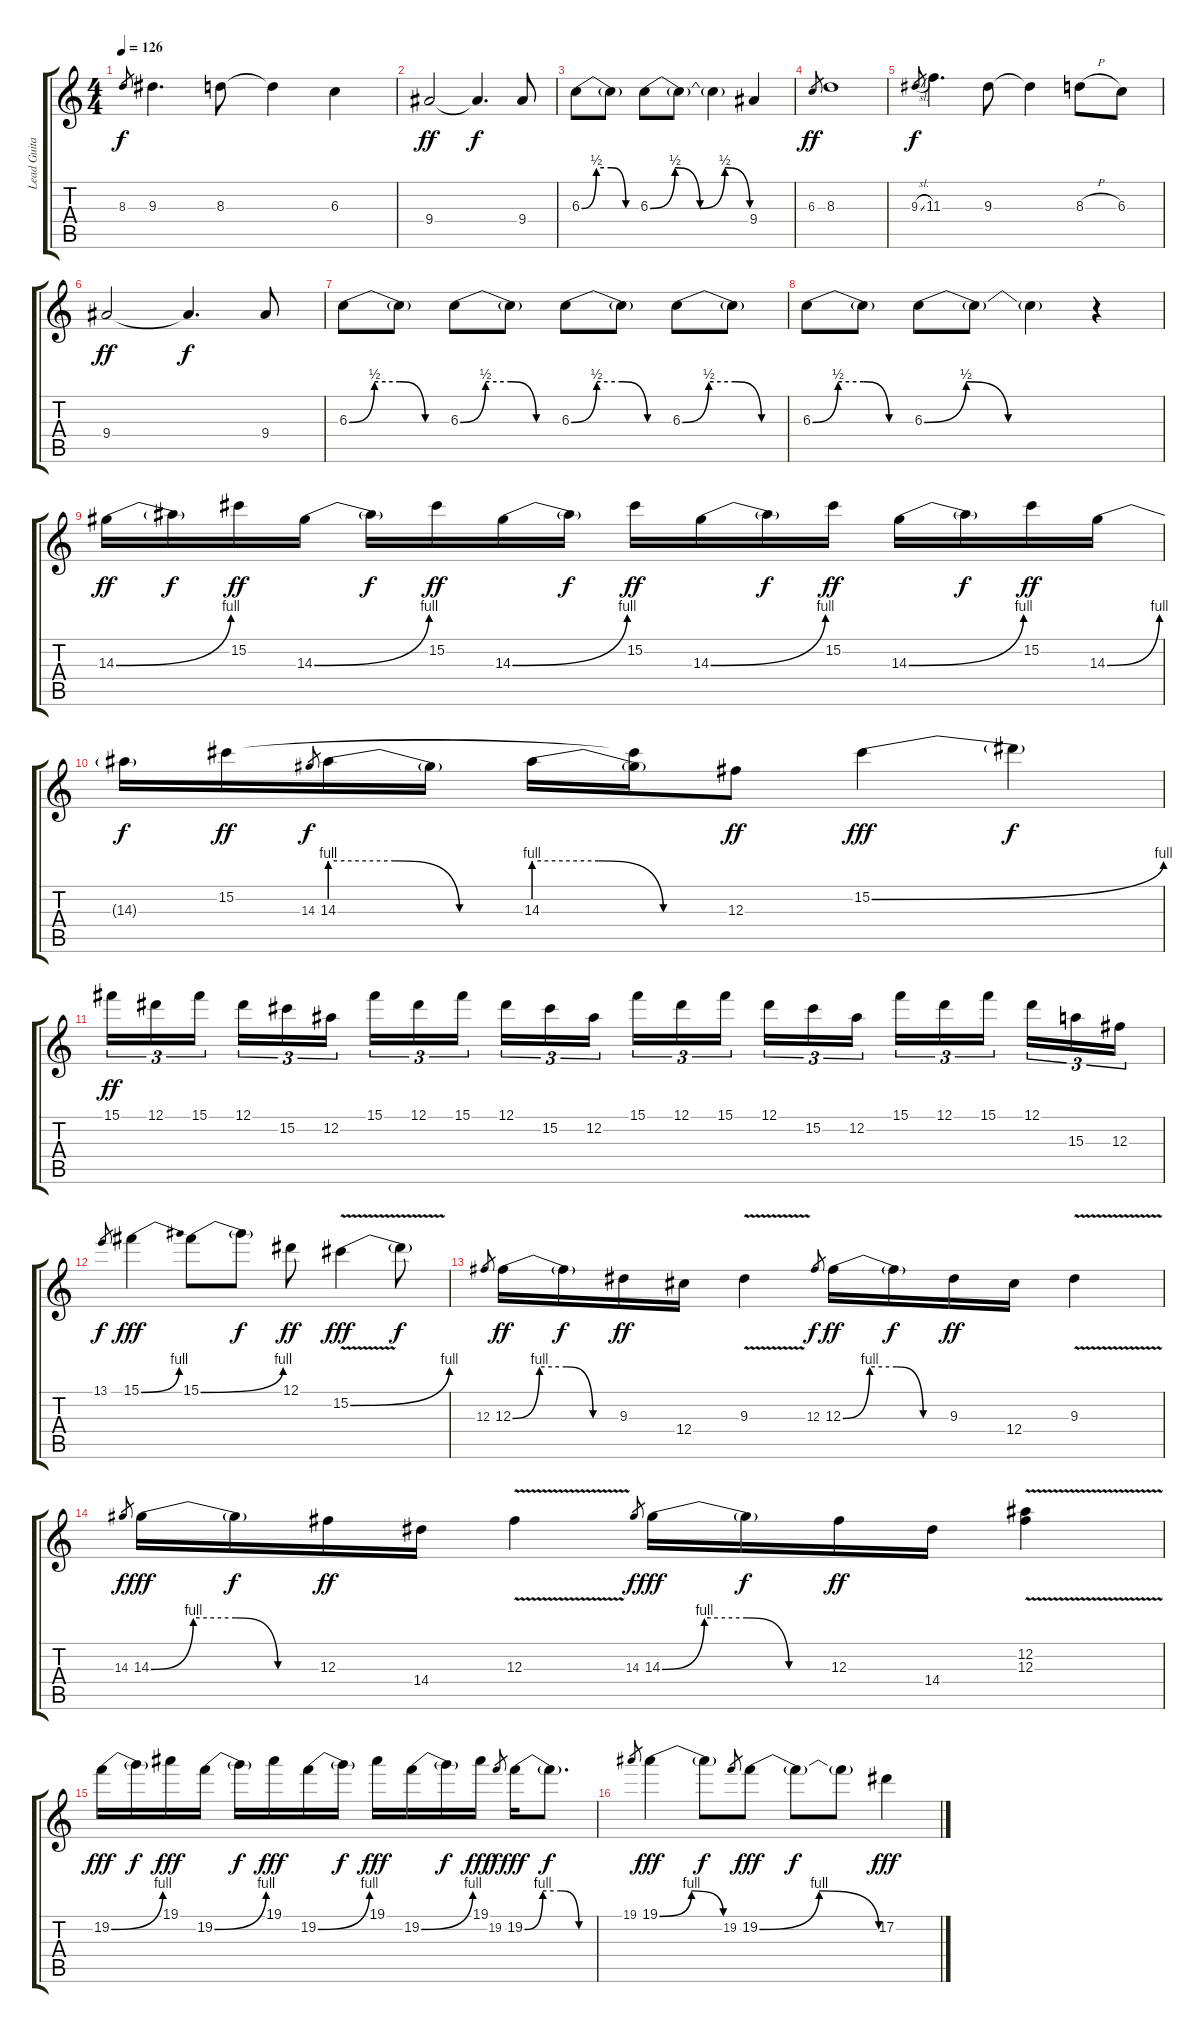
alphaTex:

\track ("Lead Guitar" "Lead Guita") {instrument overdrivenguitar}
\staff {score tabs}
\tuning (Eb4 Bb3 Gb3 Db3 Ab2 Eb2) {hide}
\ts (4 4)
\tempo 126
\clef g2
\ks c
8.3.8{gr dy f} 9.3.4{d} 8.3.8 8.3{t}.4 6.3.4 |
9.4.2{dy ff} 9.4{t}.4{d dy f} 9.4.8 |
6.3{be (custom 0 0 15 2 30 2 45 0 60 0)}.8 6.3{t}.8 6.3{be (custom 0 0 15 2 30 0 45 2 60 0)}.8 6.3{t}.8 6.3{t}.4 9.4.4 |
6.3.8{gr dy ff} 8.3.1 |
9.3{sl}.8{gr dy f} 11.3.4{d} 9.3.8 9.3{t}.4 8.3{h}.8 6.3.8 |
9.4.2{dy ff} 9.4{t}.4{d dy f} 9.4.8 |
6.3{be (custom 0 0 15 2 30 2 45 0 60 0)}.8 6.3{t}.8 6.3{be (custom 0 0 15 2 30 2 45 0 60 0)}.8 6.3{t}.8 6.3{be (custom 0 0 15 2 30 2 45 0 60 0)}.8 6.3{t}.8 6.3{be (custom 0 0 15 2 30 2 45 0 60 0)}.8 6.3{t}.8 |
6.3{be (custom 0 0 15 2 30 2 45 0 60 0)}.8 6.3{t}.8 6.3{be (custom 0 0 15 2 30 0 45 0 60 0)}.8 6.3{t}.8 6.3{t}.4 r.4 |
14.3{be (bend 0 0 60 4)}.16{dy ff} 14.3{t}.16{dy f} 15.2.16{dy ff} 14.3{be (bend 0 0 60 4)}.16 14.3{t}.16{dy f} 15.2.16{dy ff} 14.3{be (bend 0 0 60 4)}.16 14.3{t}.16{dy f} 15.2.16{dy ff} 14.3{be (bend 0 0 60 4)}.16 14.3{t}.16{dy f} 15.2.16{dy ff} 14.3{be (bend 0 0 60 4)}.16 14.3{t}.16{dy f} 15.2.16{dy ff} 14.3{be (bend 0 0 60 4)}.16 |
14.3{t}.16{dy f} 15.2.16{dy ff} 14.3.8{gr dy f} 14.3{be (custom 0 4 20 4 40 0 60 0)}.16 14.3{t}.16 14.3{be (custom 0 4 20 4 40 0 60 0)}.16 (15.2{t} 14.3{t}).16 12.3.8{dy ff} 15.2{be (bend 0 0 60 4)}.4{dy fff} 15.2{t}.4{dy f} |
15.1.16{tu (3 2) dy ff} 12.1.16{tu (3 2)} 15.1.16{tu (3 2)} 12.1.16{tu (3 2)} 15.2.16{tu (3 2)} 12.2.16{tu (3 2)} 15.1.16{tu (3 2)} 12.1.16{tu (3 2)} 15.1.16{tu (3 2)} 12.1.16{tu (3 2)} 15.2.16{tu (3 2)} 12.2.16{tu (3 2)} 15.1.16{tu (3 2)} 12.1.16{tu (3 2)} 15.1.16{tu (3 2)} 12.1.16{tu (3 2)} 15.2.16{tu (3 2)} 12.2.16{tu (3 2)} 15.1.16{tu (3 2)} 12.1.16{tu (3 2)} 15.1.16{tu (3 2)} 12.1.16{tu (3 2)} 15.3.16{tu (3 2)} 12.3.16{tu (3 2)} |
13.1.8{gr dy f} 15.1{be (bend 0 0 60 4)}.4{dy fff} 15.1{be (bend 0 0 60 4)}.8 15.1{t}.8{dy f} 12.1.8{dy ff} 15.2{be (bend 0 0 60 4) v}.4{dy fff} 15.2{t}.8{dy f} |
12.3.8{gr} 12.3{be (custom 0 0 15 4 30 4 45 0 60 0)}.16{dy ff} 12.3{t}.16{dy f} 9.3.16{dy ff} 12.4.16 9.3{v}.4 12.3.8{gr dy f} 12.3{be (custom 0 0 15 4 30 4 45 0 60 0)}.16{dy ff} 12.3{t}.16{dy f} 9.3.16{dy ff} 12.4.16 9.3{v}.4 |
14.3.8{gr dy f} 14.3{be (custom 0 0 15 4 30 4 45 0 60 0)}.16{dy fff} 14.3{t}.16{dy f} 12.3.16{dy ff} 14.4.16 12.3{v}.4 14.3.8{gr dy f} 14.3{be (custom 0 0 15 4 30 4 45 0 60 0)}.16{dy fff} 14.3{t}.16{dy f} 12.3.16{dy ff} 14.4.16 (12.2{v} 12.3{v}).4 |
19.2{be (bend 0 0 60 4)}.16{dy fff} 19.2{t}.16{dy f} 19.1.16{dy fff} 19.2{be (bend 0 0 60 4)}.16 19.2{t}.16{dy f} 19.1.16{dy fff} 19.2{be (bend 0 0 60 4)}.16 19.2{t}.16{dy f} 19.1.16{dy fff} 19.2{be (bend 0 0 60 4)}.16 19.2{t}.16{dy f} 19.1.16{dy fff} 19.2.8{gr dy f} 19.2{be (custom 0 0 15 4 30 4 45 0 60 0)}.16{dy fff} 19.2{t}.8{d dy f} |
19.1.8{gr} 19.1{be (bendrelease 0 0 15 4 15 4 60 0)}.4{dy fff} 19.1{t}.8{dy f} 19.2.8{gr} 19.2{be (bendrelease 0 0 15 4 30 4 60 0)}.8{dy fff} 19.2{t}.8{dy f} 19.2{t}.8 17.2.4{dy fff}
